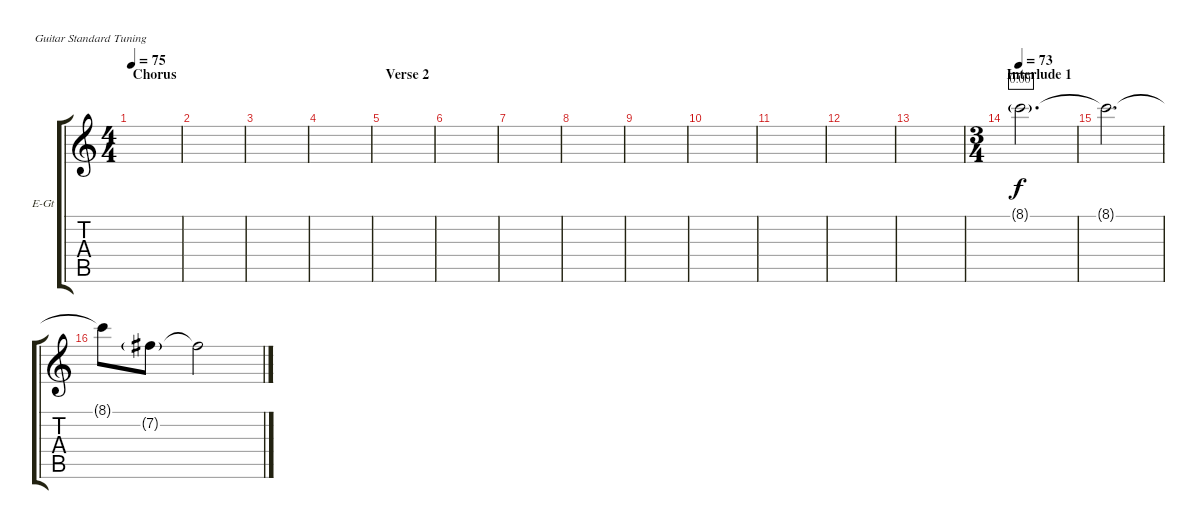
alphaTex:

\defaultSystemsLayout 4
\bracketExtendMode groupsimilarinstruments
\firstSystemTrackNameOrientation horizontal
\otherSystemsTrackNameOrientation horizontal
\track ("Electric Guitar" "E-Gt") {instrument overdrivenguitar}
\staff {score tabs}
\tuning (E4 B3 G3 D3 A2 E2)
\ts (4 4)
\section ("" "Chorus")
\tempo 75
\clef g2
\scale
0.333333
\ks c
|
\scale
0.333333 |
\scale
0.333333 |
\scale
0.333333 |
\section ("" "Verse 2")
\scale
0.333333 |
\scale
0.333333 |
\scale
0.333333 |
\scale
0.333333 |
\scale
0.333333 |
\scale
0.333333 |
\scale
0.333333 |
\scale
0.256303 |
\scale
0.256303 |
\ts (3 4)
\section ("" "Interlude 1")
\tempo 73
\scale
0.487395 8.1{g}.2{d timer} |
\scale
0.333333 8.1{t}.2{d} |
\scale
0.333333 8.1{t}.8 7.2{g}.8 7.2{t}.2
